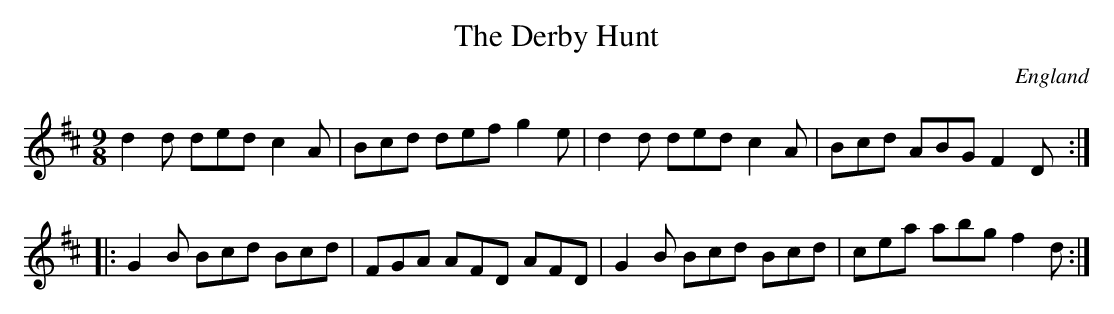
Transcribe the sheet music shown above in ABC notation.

X:1
T:Derby Hunt, The
O:England
M:9/8
K:D
d2d ded c2A | Bcd def g2e |\
d2d ded c2A | Bcd ABG F2D :|*
|:G2B Bcd Bcd | FGA AFD AFD |\
G2B Bcd Bcd | cea abg f2d :|**
